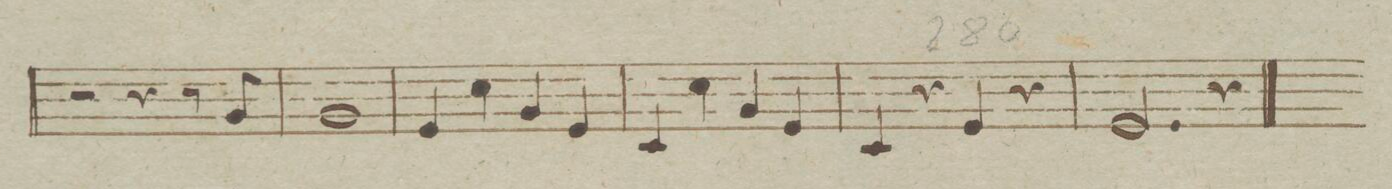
**kern	**dynam
*I"Corno Secondo in Es.	*
*clefG2	*
*k[b-e-a-d-]	*
*met(c)	*
*M4/4	*
2r	.
4r	.
8r	.
8B-/	.
=273	=273
1B-	.
=274	=274
4G/	.
4e-\	.
4B-/	.
4G/	.
=275	=275
4E-/	.
4e-\	.
4B-/	.
4G/	.
=276	=276
4E-/	.
4r	.
4G/	.
4r	.
=277	=277
2.G/	.
4r	.
==	==
*-	*-
